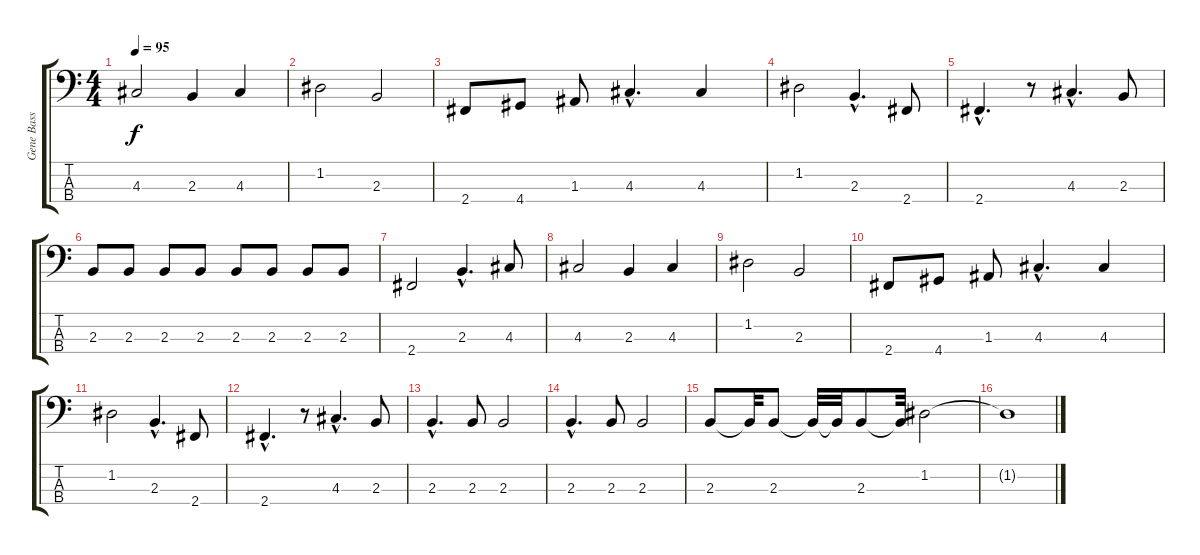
\track ("Gene Bass" "Gene Bass") {instrument electricbasspick}
\staff {score tabs}
\tuning (G2 D2 A1 E1) {hide}
\ts (4 4)
\tempo 95
\clef f4
\ks c
4.3.2{dy f} 2.3.4 4.3.4 |
1.2.2 2.3.2 |
2.4.8 4.4.8 1.3.8 4.3{hac}.4{d} 4.3.4 |
1.2.2 2.3{hac}.4{d} 2.4.8 |
2.4{hac}.4{d} r.8 4.3{hac}.4{d} 2.3.8 |
2.3.8 2.3.8 2.3.8 2.3.8 2.3.8 2.3.8 2.3.8 2.3.8 |
2.4.2 2.3{hac}.4{d} 4.3.8 |
4.3.2 2.3.4 4.3.4 |
1.2.2 2.3.2 |
2.4.8 4.4.8 1.3.8 4.3{hac}.4{d} 4.3.4 |
1.2.2 2.3{hac}.4{d} 2.4.8 |
2.4{hac}.4{d} r.8 4.3{hac}.4{d} 2.3.8 |
2.3{hac}.4{d} 2.3.8 2.3.2 |
2.3{hac}.4{d} 2.3.8 2.3.2 |
2.3.8 2.3{t}.32 2.3.8 2.3{t}.32 2.3{t}.32 2.3.8 2.3{t}.32 1.2.2 |
1.2{t}.1
